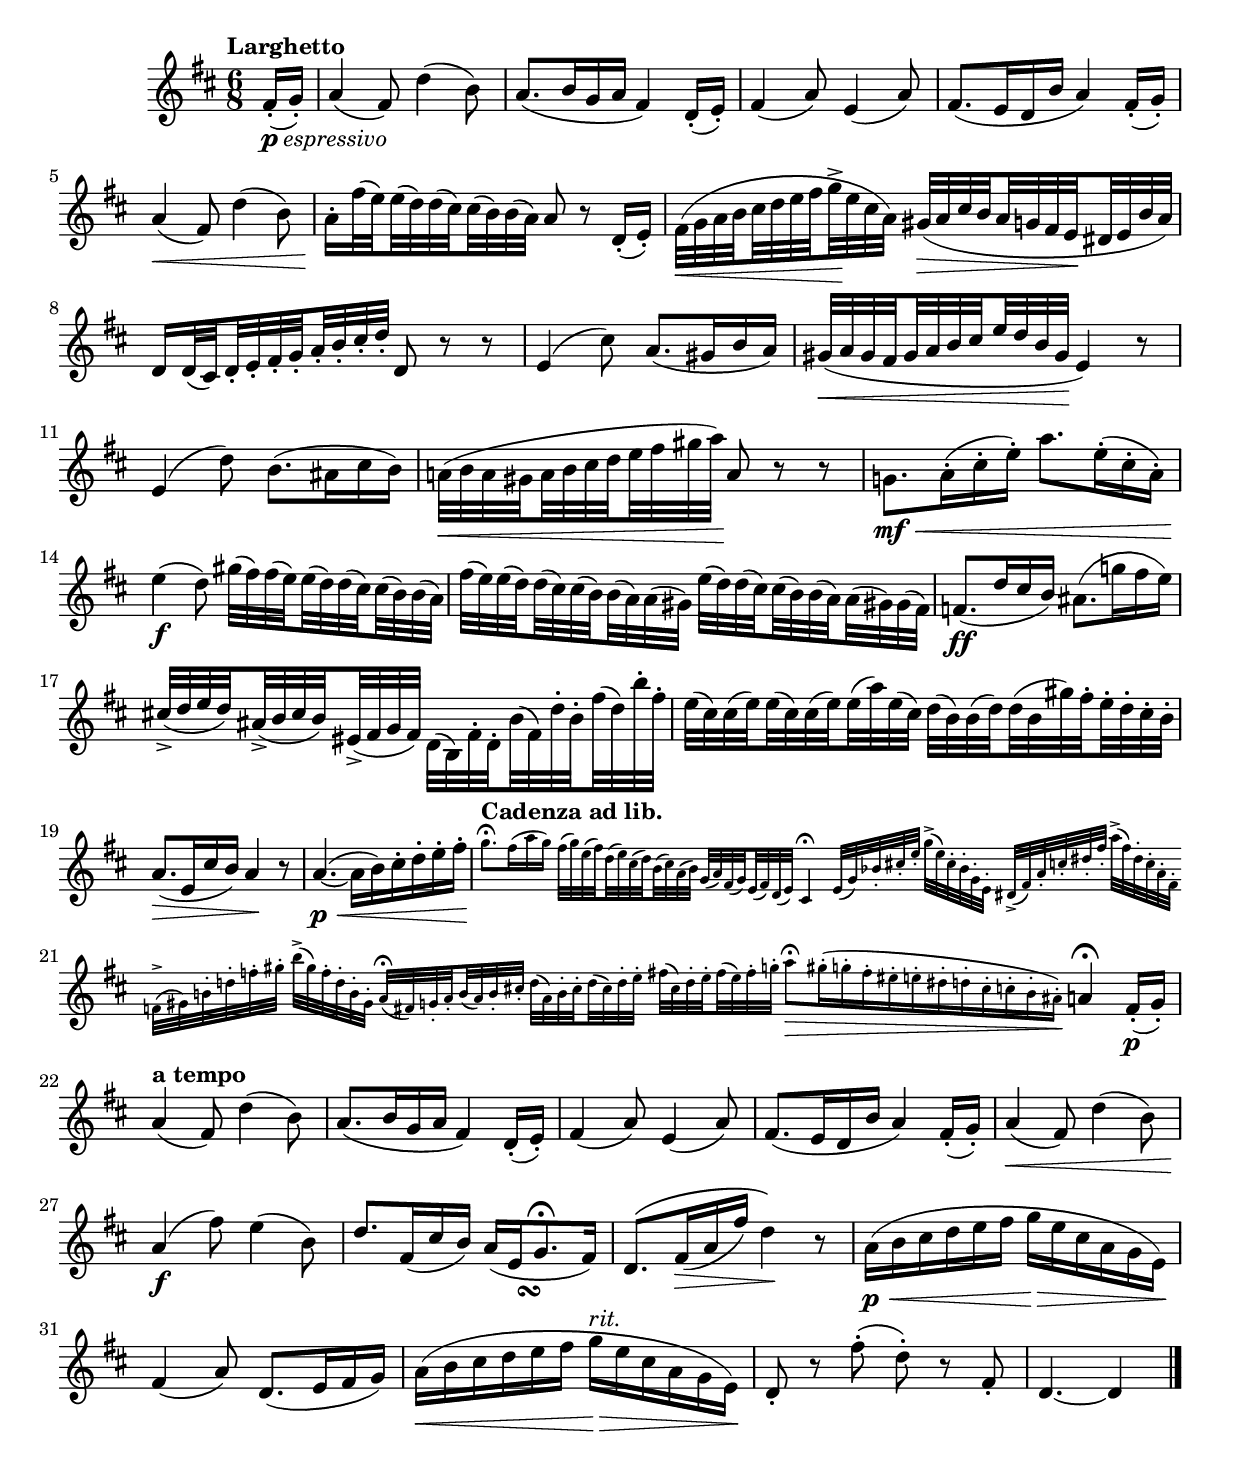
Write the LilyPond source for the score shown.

\version "2.22.0"

\version "2.22.0"

#(define subdivide-beams (define-music-function (baseMoment beatStructure music) (rational? list? ly:music?)
#{
  \set subdivideBeams = ##t
  \set baseMoment = #(ly:make-moment baseMoment)
  \set beatStructure = #beatStructure
  #music
  \unset beatStructure
  \unset baseMoment
  \unset subdivideBeams
#}))

\include "../turn-markup.ily"
\include "settings.ily"

\relative {
  \language "english"

  \transposition f

  \tempo "Larghetto"

  \key d \major
  \time 6/8

  \partial 8 { f-sharp'16-._\markup { \dynamic "p" \italic "espressivo" }( g-.) } |
  a4( f-sharp8) d'4( b8) |
  a8.( b16 g a f-sharp4) d16-.( e-.) |
  f-sharp4( a8) e4( a8) |
  f-sharp8.( e16 d b' a4) f-sharp16-.( g-.) |
  a4( \< f-sharp8) d'4( b8) |
  \subdivide-beams #1/8 3,3 { a16-. \! f-sharp'32( e) e( d) d( c-sharp) c-sharp( b) b( a) } a8 r d,16-.( e-.) |
  \subdivide-beams #1/8 3,3 { f-sharp32( \< g a b c-sharp d e f-sharp g-> \! e c-sharp a) g-sharp( \> a c-sharp b a g f-sharp e \! d-sharp e b' a) } |
  \subdivide-beams #1/8 3,3 { d,16 d32( c-sharp) d-. e-. f-sharp-. g-. a-. b-. c-sharp-. d-. } d,8 r r |

  e4( c-sharp'8) a8.( g-sharp16 b a) |
  \subdivide-beams #1/8 3,3 { g-sharp32( \< a g-sharp f-sharp g-sharp a b c-sharp e d b g-sharp \! } e4) r8 |
  e4( d'8) b8.( a-sharp16 c-sharp b) |
  \subdivide-beams #1/8 3,3 { a-natural!32( \< b a g-sharp a b c-sharp d e f-sharp g-sharp a) \! } a,8 r r |
  g-natural!8. \mf \< a16-.( c-sharp-. e-.) a8. e16-.( c-sharp-. a-.) |
  e'4( \f d8) \subdivide-beams #1/8 3,3 { g-sharp32( f-sharp) f-sharp( e) e( d) d( c-sharp) c-sharp( b) b( a) } |
  \subdivide-beams #1/8 3,3 { f-sharp'32( e) e( d) d( c-sharp) c-sharp( b) b( a) a( g-sharp) e'( d) d( c-sharp) c-sharp( b) b( a) a( g-sharp!) g-sharp( f-sharp) } |
  f8.( \ff d'16 c-sharp b) a-sharp8.( g-natural'!16 f-sharp e) |
  \subdivide-beams #1/8 3,3 {
    c-sharp!32->( d e d) a-sharp->( b c-sharp b) e-sharp,->( f-sharp g f-sharp) d( b) f-sharp'-. d-. b'( f-sharp) d'-. b-. f-sharp'( d) b'-. f-sharp-. |
    e32( c-sharp) c-sharp( e) e( c-sharp) c-sharp( e) e( a) e( c-sharp) d( b) b( d) d( b g-sharp') f-sharp-. e-. d-. c-sharp-. b-. |
  }
  a8.( \> e16 c-sharp' b) a4 \! r8 |
  a4.~( \p \< a16 b) c-sharp-. d-. e-. f-sharp-. \! |

  \barNumberCheck #21
  \cadenzaOn
  \tempo "Cadenza ad lib."
  \magnifyMusic \cadenza-magnification {
    g8.\fermata[ f-sharp16( a g)]
    \subdivide-beams #1/8 3 { f-sharp32[( g) e( f-sharp) d( e) c-sharp( d) b( c-sharp) a( b)] g[( a) f-sharp( g) e( f-sharp) d( e)] } c-sharp4\fermata \bar ""
    e32[( g) b-flat-. c-sharp!-. e-.] g->[( e) c-sharp-. b-flat-. g-. e-.]
    d-sharp32->[( f-sharp) a-. c-. d-sharp-. f-sharp-.] a->[( f-sharp) d-sharp-. c-. a-. f-sharp-.] \bar ""
    f32->[( g-sharp) b-. d-. f-. g-sharp-.] b->[( g-sharp) f-. d-. b-. g-sharp-.]
    \subdivide-beams #1/8 2 { a32\fermata[( f-sharp) g-. a-. b( a) b-. c-sharp-.] d[( a) b-. c-sharp-. d( c-sharp) d-. e-.] f-sharp[( c-sharp) d-. e-. f-sharp( e) f-sharp-. g-.] }
    a8\fermata[ \> g-sharp16-.( g-. f-sharp-. e-sharp-. e-. d-sharp-. d-. c-sharp-. c-. b-. a-sharp-.)] \!
  }
  a4\fermata f-sharp16-.[( \p g-.)]
  \cadenzaOff \bar "|"
  \set Score.currentBarNumber = #22

  \tempo "a tempo"
  a4( f-sharp8) d'4( b8) |
  a8.( b16 g a f-sharp4) d16-.( e-.) |
  f-sharp4( a8) e4( a8) |
  f-sharp8.( e16 d b' a4) f-sharp16-.( g-.) |
  a4( \< f-sharp8) d'4( b8) |
  a4( \f f-sharp'8) e4( b8) |
  d8. f-sharp,16( c-sharp' b) a(
    <<
      { e16 g8.\fermata f-sharp16) }
      { s32 s_\markup { \hspace #0.75 \turn-markup } }
    >> |
  d8.\( f-sharp16( \> a f-sharp') d4\) \! r8 |
  a16( \p \< b c-sharp d e f-sharp g \> e c-sharp a g e) \! |
  f-sharp4( a8) d,8.( e16 f-sharp g) |
  a16( \< b c-sharp d e f-sharp g^\markup { \italic "rit." } \> e c-sharp a g e) \! |
  d8-. r f-sharp'-.( d-.) r f-sharp,-. |
  \partial 1*5/8 { d4.~4 } | \bar "|."
}
